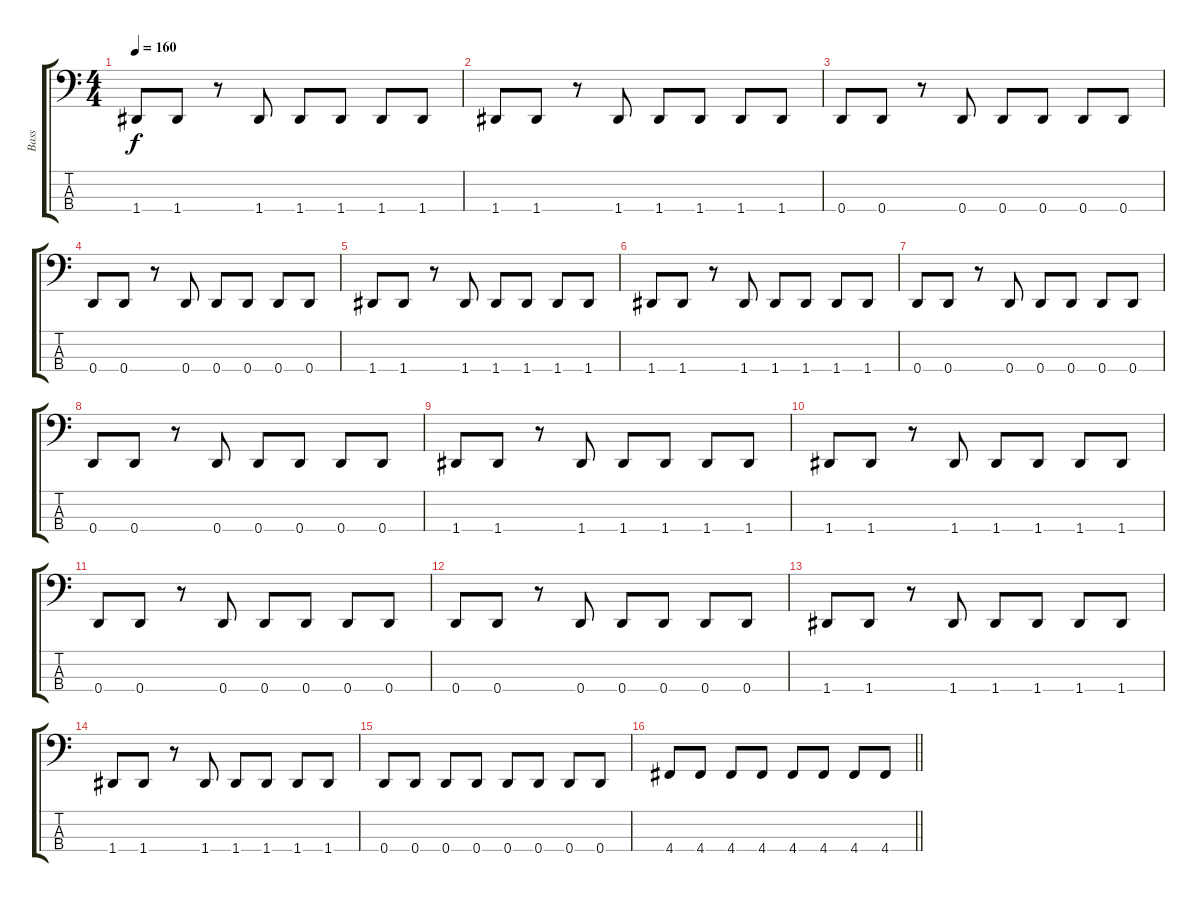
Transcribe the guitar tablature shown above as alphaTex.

\track ("Bass" "Bass") {instrument electricbasspick}
\staff {score tabs}
\tuning (G2 D2 A1 D1) {hide}
\ts (4 4)
\tempo 160
\clef f4
\ks c
1.4.8{dy f} 1.4.8 r.8 1.4.8 1.4.8 1.4.8 1.4.8 1.4.8 |
1.4.8 1.4.8 r.8 1.4.8 1.4.8 1.4.8 1.4.8 1.4.8 |
0.4.8 0.4.8 r.8 0.4.8 0.4.8 0.4.8 0.4.8 0.4.8 |
0.4.8 0.4.8 r.8 0.4.8 0.4.8 0.4.8 0.4.8 0.4.8 |
1.4.8 1.4.8 r.8 1.4.8 1.4.8 1.4.8 1.4.8 1.4.8 |
1.4.8 1.4.8 r.8 1.4.8 1.4.8 1.4.8 1.4.8 1.4.8 |
0.4.8 0.4.8 r.8 0.4.8 0.4.8 0.4.8 0.4.8 0.4.8 |
0.4.8 0.4.8 r.8 0.4.8 0.4.8 0.4.8 0.4.8 0.4.8 |
1.4.8 1.4.8 r.8 1.4.8 1.4.8 1.4.8 1.4.8 1.4.8 |
1.4.8 1.4.8 r.8 1.4.8 1.4.8 1.4.8 1.4.8 1.4.8 |
0.4.8 0.4.8 r.8 0.4.8 0.4.8 0.4.8 0.4.8 0.4.8 |
0.4.8 0.4.8 r.8 0.4.8 0.4.8 0.4.8 0.4.8 0.4.8 |
1.4.8 1.4.8 r.8 1.4.8 1.4.8 1.4.8 1.4.8 1.4.8 |
1.4.8 1.4.8 r.8 1.4.8 1.4.8 1.4.8 1.4.8 1.4.8 |
0.4.8 0.4.8 0.4.8 0.4.8 0.4.8 0.4.8 0.4.8 0.4.8 |
\barLineRight lightlight
4.4.8 4.4.8 4.4.8 4.4.8 4.4.8 4.4.8 4.4.8 4.4.8
